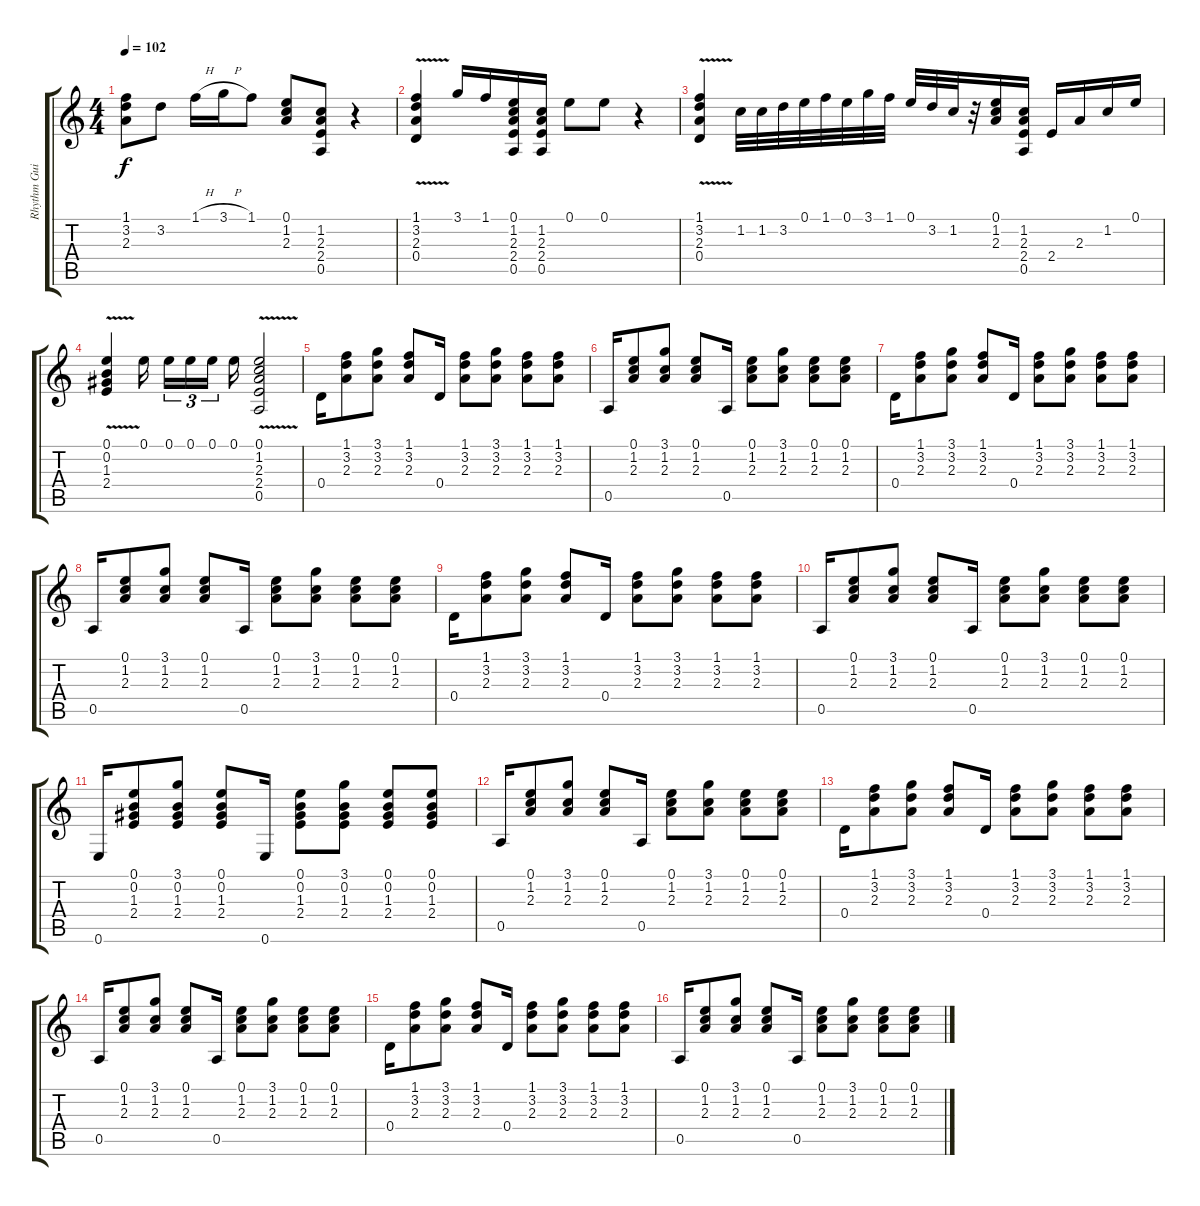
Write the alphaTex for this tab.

\track ("Rhythm Guitar " "Rhythm Gui") {instrument acousticguitarnylon}
\staff {score tabs}
\tuning (E4 B3 G3 D3 A2 E2) {hide}
\ts (4 4)
\tempo 102
\clef g2
\ks c
(1.1 3.2 2.3).8{dy f instrument acousticguitarnylon} 3.2.8 1.1{h}.16 3.1{h}.16 1.1.8 (0.1 1.2 2.3).8 (1.2 2.3 2.4 0.5).8 r.4 |
(1.1 3.2 2.3{v} 0.4).4 3.1.16 1.1.16 (0.1 1.2 2.3 2.4 0.5).16 (1.2 2.3 2.4 0.5).16 0.1.8 0.1.8 r.4 |
(1.1 3.2 2.3{v} 0.4{v}).4 1.2.32 1.2.32 3.2.32 0.1.32 1.1.32 0.1.32 3.1.32 1.1.32 0.1.32 3.2.32 1.2.32 r.32 (0.1 1.2 2.3).16 (1.2 2.3 2.4 0.5).16 2.4.16 2.3.16 1.2.16 0.1.16 |
(0.1 0.2 1.3 2.4{v}).4 0.1.16 0.1.16{tu (3 2)} 0.1.16{tu (3 2)} 0.1.16{tu (3 2)} 0.1.16 (0.1 1.2 2.3 2.4 0.5{v}).2 |
0.4.16 (1.1 3.2 2.3).8 (3.1 3.2 2.3).8 (1.1 3.2 2.3).8 0.4.16 (1.1 3.2 2.3).8 (3.1 3.2 2.3).8 (1.1 3.2 2.3).8 (1.1 3.2 2.3).8 |
0.5.16 (0.1 1.2 2.3).8 (3.1 1.2 2.3).8 (0.1 1.2 2.3).8 0.5.16 (0.1 1.2 2.3).8 (3.1 1.2 2.3).8 (0.1 1.2 2.3).8 (0.1 1.2 2.3).8 |
0.4.16 (1.1 3.2 2.3).8 (3.1 3.2 2.3).8 (1.1 3.2 2.3).8 0.4.16 (1.1 3.2 2.3).8 (3.1 3.2 2.3).8 (1.1 3.2 2.3).8 (1.1 3.2 2.3).8 |
0.5.16 (0.1 1.2 2.3).8 (3.1 1.2 2.3).8 (0.1 1.2 2.3).8 0.5.16 (0.1 1.2 2.3).8 (3.1 1.2 2.3).8 (0.1 1.2 2.3).8 (0.1 1.2 2.3).8 |
0.4.16 (1.1 3.2 2.3).8 (3.1 3.2 2.3).8 (1.1 3.2 2.3).8 0.4.16 (1.1 3.2 2.3).8 (3.1 3.2 2.3).8 (1.1 3.2 2.3).8 (1.1 3.2 2.3).8 |
0.5.16 (0.1 1.2 2.3).8 (3.1 1.2 2.3).8 (0.1 1.2 2.3).8 0.5.16 (0.1 1.2 2.3).8 (3.1 1.2 2.3).8 (0.1 1.2 2.3).8 (0.1 1.2 2.3).8 |
0.6.16 (0.1 0.2 1.3 2.4).8 (3.1 0.2 1.3 2.4).8 (0.1 0.2 1.3 2.4).8 0.6.16 (0.1 0.2 1.3 2.4).8 (3.1 0.2 1.3 2.4).8 (0.1 0.2 1.3 2.4).8 (0.1 0.2 1.3 2.4).8 |
0.5.16 (0.1 1.2 2.3).8 (3.1 1.2 2.3).8 (0.1 1.2 2.3).8 0.5.16 (0.1 1.2 2.3).8 (3.1 1.2 2.3).8 (0.1 1.2 2.3).8 (0.1 1.2 2.3).8 |
0.4.16 (1.1 3.2 2.3).8 (3.1 3.2 2.3).8 (1.1 3.2 2.3).8 0.4.16 (1.1 3.2 2.3).8 (3.1 3.2 2.3).8 (1.1 3.2 2.3).8 (1.1 3.2 2.3).8 |
0.5.16 (0.1 1.2 2.3).8 (3.1 1.2 2.3).8 (0.1 1.2 2.3).8 0.5.16 (0.1 1.2 2.3).8 (3.1 1.2 2.3).8 (0.1 1.2 2.3).8 (0.1 1.2 2.3).8 |
0.4.16 (1.1 3.2 2.3).8 (3.1 3.2 2.3).8 (1.1 3.2 2.3).8 0.4.16 (1.1 3.2 2.3).8 (3.1 3.2 2.3).8 (1.1 3.2 2.3).8 (1.1 3.2 2.3).8 |
0.5.16 (0.1 1.2 2.3).8 (3.1 1.2 2.3).8 (0.1 1.2 2.3).8 0.5.16 (0.1 1.2 2.3).8 (3.1 1.2 2.3).8 (0.1 1.2 2.3).8 (0.1 1.2 2.3).8
